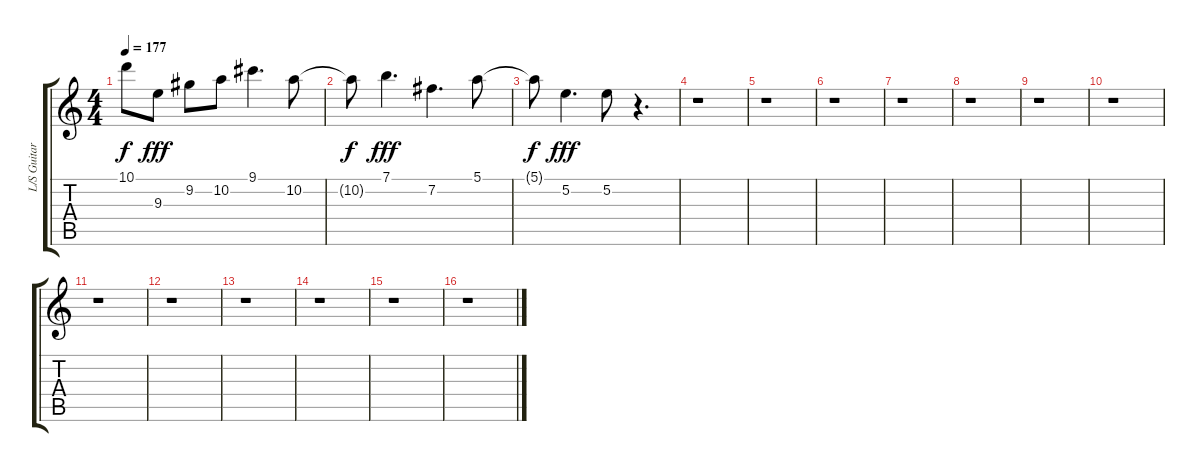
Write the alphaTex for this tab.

\track ("L/S Guitar Echo" "L/S Guitar") {instrument overdrivenguitar}
\staff {score tabs}
\tuning (E4 B3 G3 D3 A2 E2) {hide}
\ts (4 4)
\tempo 177
\clef g2
\ks c
10.1{t}.8{dy f} 9.3.8{dy fff} 9.2.8 10.2.8 9.1.4{d} 10.2.8 |
10.2{t}.8{dy f} 7.1.4{d dy fff} 7.2.4{d} 5.1.8 |
5.1{t}.8{dy f} 5.2.4{d dy fff} 5.2.8 r.4{d} |
r.1 |
r.1 |
r.1 |
r.1 |
r.1 |
r.1 |
r.1 |
r.1 |
r.1 |
r.1 |
r.1 |
r.1 |
r.1
